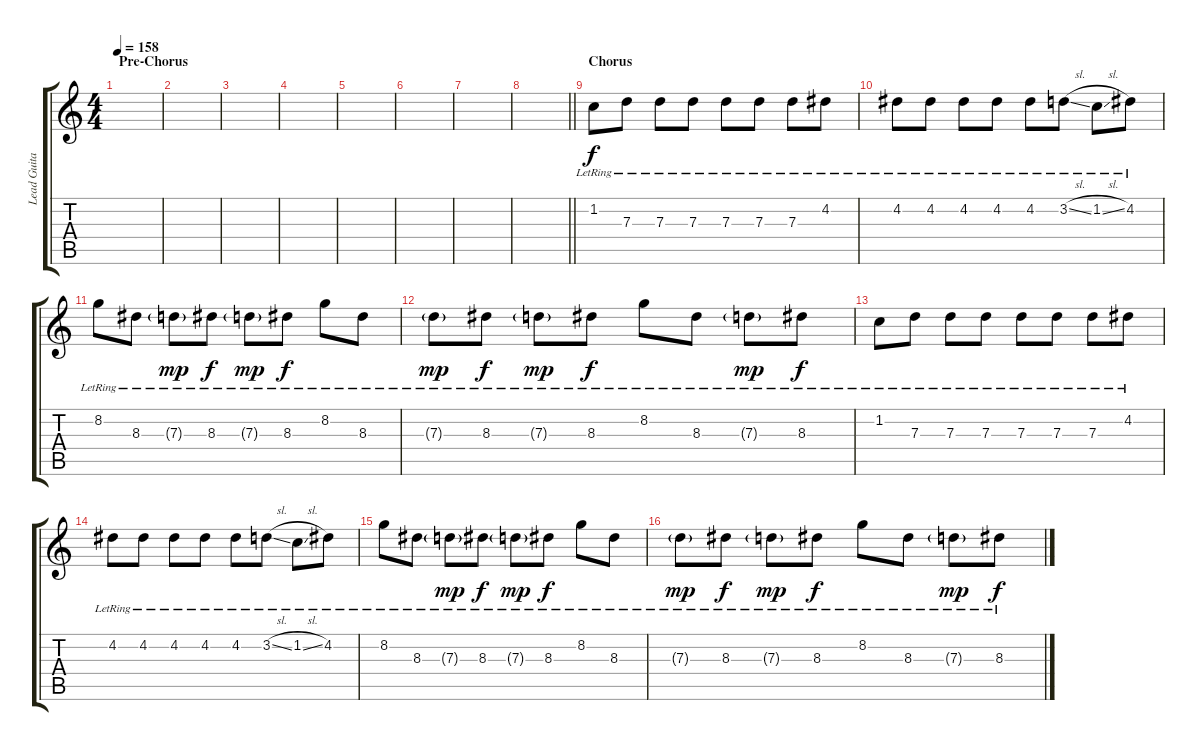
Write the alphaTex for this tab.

\track ("Lead Guitar" "Lead Guita") {instrument overdrivenguitar}
\staff {score tabs}
\tuning (E4 B3 G3 D3 A2 D2) {hide}
\ts (4 4)
\section ("" "Pre-Chorus")
\tempo 158
\clef g2
\ks c
|
|
|
|
|
|
|
\barLineRight lightlight
|
\section ("" "Chorus")
1.2{lr}.8 7.3{lr}.8 7.3{lr}.8 7.3{lr}.8 7.3{lr}.8 7.3{lr}.8 7.3{lr}.8 4.2{lr}.8 |
4.2{lr}.8 4.2{lr}.8 4.2{lr}.8 4.2{lr}.8 4.2{lr}.8 3.2{sl lr}.8 1.2{sl lr}.8 4.2{lr}.8 |
8.2{lr}.8 8.3{lr}.8 7.3{g lr}.8{dy mp} 8.3{lr}.8{dy f} 7.3{g lr}.8{dy mp} 8.3{lr}.8{dy f} 8.2{lr}.8 8.3{lr}.8 |
7.3{g lr}.8{dy mp} 8.3{lr}.8{dy f} 7.3{g lr}.8{dy mp} 8.3{lr}.8{dy f} 8.2{lr}.8 8.3{lr}.8 7.3{g lr}.8{dy mp} 8.3{lr}.8{dy f} |
1.2{lr}.8 7.3{lr}.8 7.3{lr}.8 7.3{lr}.8 7.3{lr}.8 7.3{lr}.8 7.3{lr}.8 4.2{lr}.8 |
4.2{lr}.8 4.2{lr}.8 4.2{lr}.8 4.2{lr}.8 4.2{lr}.8 3.2{sl lr}.8 1.2{sl lr}.8 4.2{lr}.8 |
8.2{lr}.8 8.3{lr}.8 7.3{g lr}.8{dy mp} 8.3{lr}.8{dy f} 7.3{g lr}.8{dy mp} 8.3{lr}.8{dy f} 8.2{lr}.8 8.3{lr}.8 |
7.3{g lr}.8{dy mp} 8.3{lr}.8{dy f} 7.3{g lr}.8{dy mp} 8.3{lr}.8{dy f} 8.2{lr}.8 8.3{lr}.8 7.3{g lr}.8{dy mp} 8.3{lr}.8{dy f}
